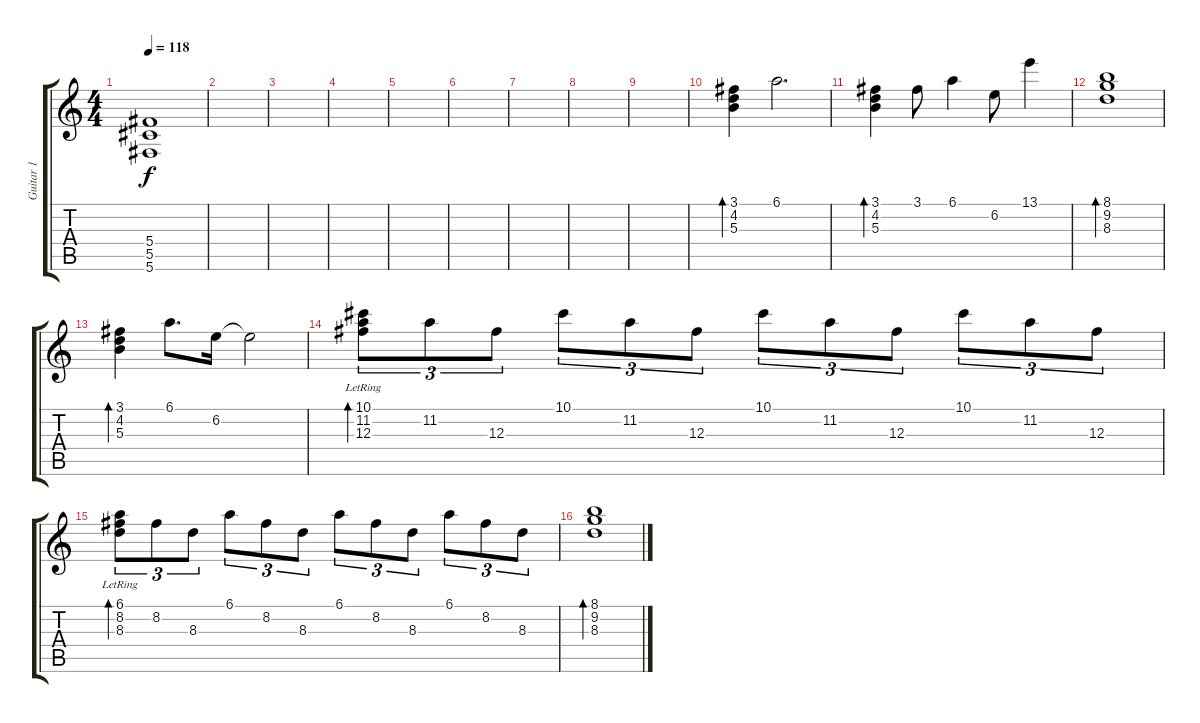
\track ("Guitar 1" "Guitar 1") {instrument distortionguitar}
\staff {score tabs}
\tuning (Eb4 Bb3 Gb3 Db3 Ab2 Db2) {hide}
\ts (4 4)
\tempo 118
\clef g2
\ks c
(5.4{t} 5.5{t} 5.6{t}).1{dy f} |
|
|
|
|
|
|
|
|
(3.1 4.2 5.3).4{bd 480 instrument electricguitarclean} 6.1.2{d} |
(3.1 4.2 5.3).4{bd 480} 3.1.8 6.1.4 6.2.8 13.1.4 |
(8.1 9.2 8.3).1{bd 480} |
(3.1 4.2 5.3).4{bd 480} 6.1.8{d} 6.2.16 6.2{t}.2 |
(10.1{lr} 11.2{lr} 12.3{lr}).8{tu (3 2) bd 480} 11.2.8{tu (3 2)} 12.3.8{tu (3 2)} 10.1.8{tu (3 2)} 11.2.8{tu (3 2)} 12.3.8{tu (3 2)} 10.1.8{tu (3 2)} 11.2.8{tu (3 2)} 12.3.8{tu (3 2)} 10.1.8{tu (3 2)} 11.2.8{tu (3 2)} 12.3.8{tu (3 2)} |
(6.1{lr} 8.2 8.3).8{tu (3 2) bd 480} 8.2.8{tu (3 2)} 8.3.8{tu (3 2)} 6.1.8{tu (3 2)} 8.2.8{tu (3 2)} 8.3.8{tu (3 2)} 6.1.8{tu (3 2)} 8.2.8{tu (3 2)} 8.3.8{tu (3 2)} 6.1.8{tu (3 2)} 8.2.8{tu (3 2)} 8.3.8{tu (3 2)} |
(8.1 9.2 8.3).1{bd 480}
